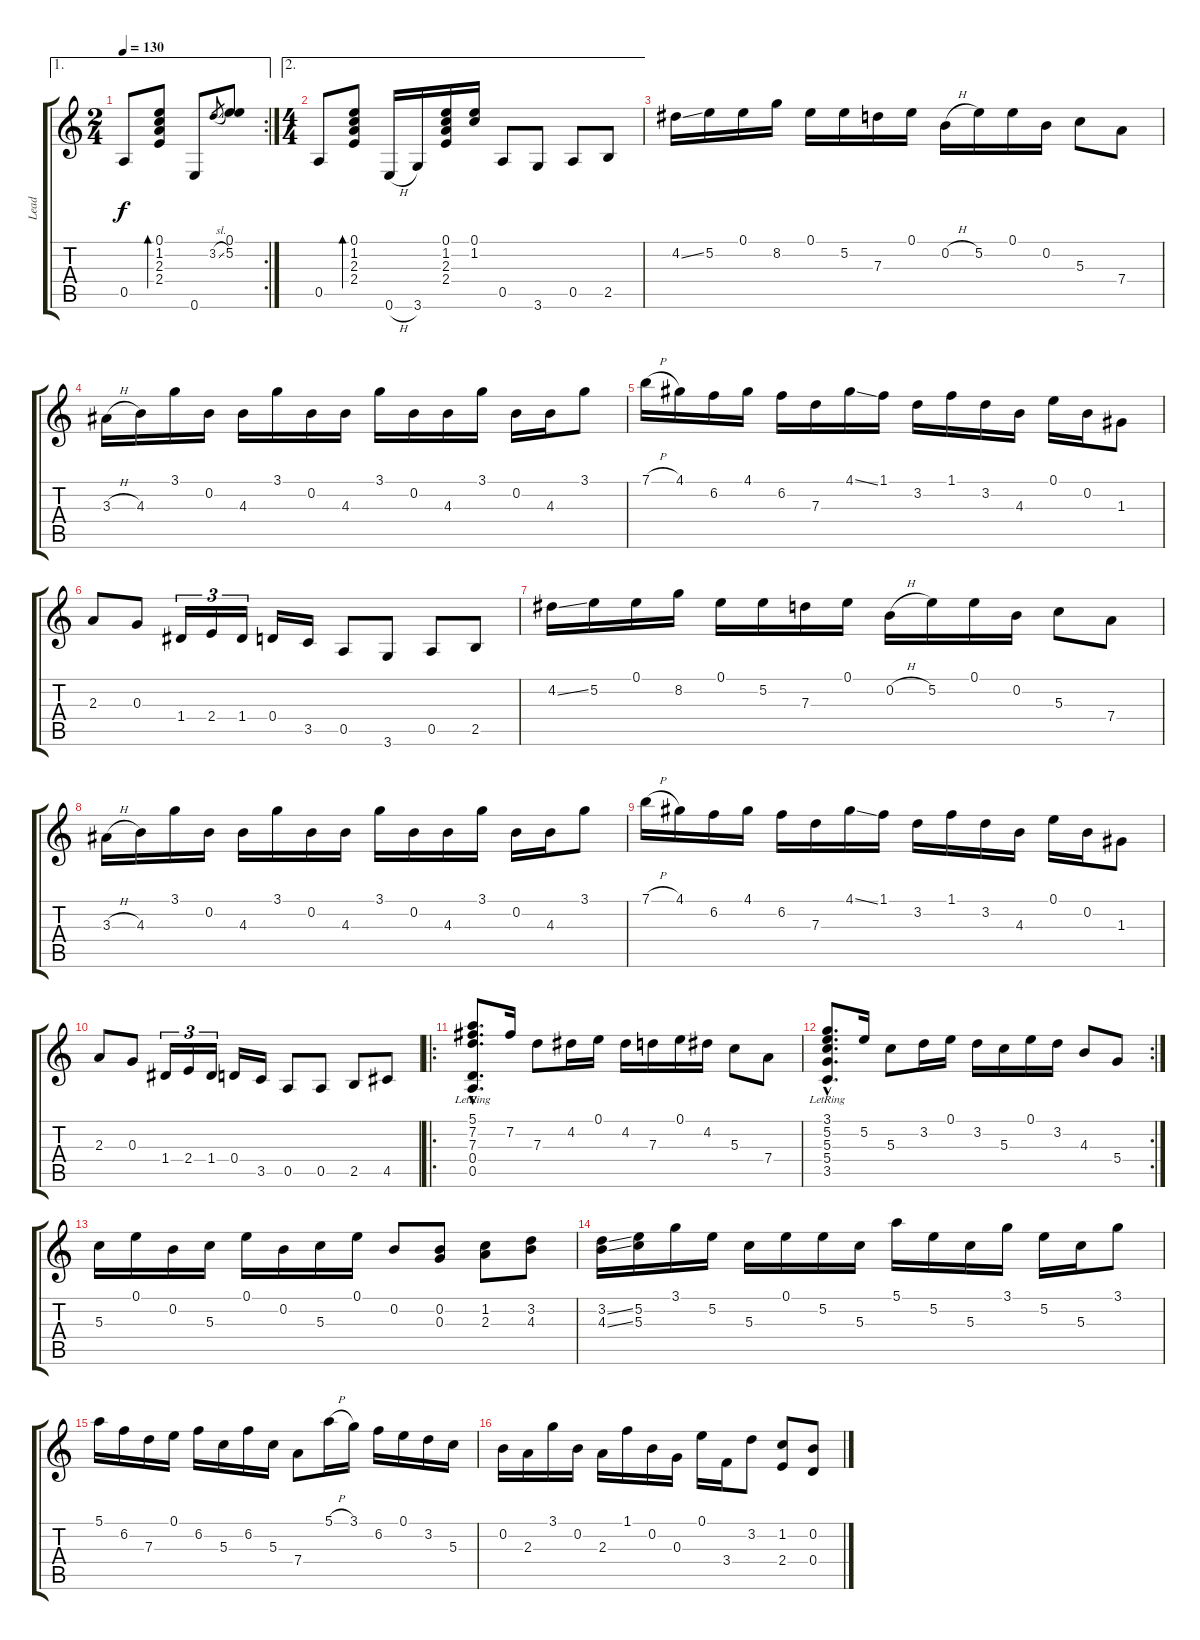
\track ("Lead" "Lead") {instrument acousticguitarsteel}
\staff {score tabs}
\tuning (E4 B3 G3 D3 A2 E2) {hide}
\ae 1
\rc 2
\ts (2 4)
\tempo 130
\clef g2
\ks c
0.5.8{dy f} (0.1 1.2 2.3 2.4).8{bd 120} 0.6.8 3.2{sl}.8{gr} (0.1 5.2).8{volume 16} |
\ae 2
\ts (4 4)
0.5.8 (0.1 1.2 2.3 2.4).8{bd 240} 0.6{h}.16 3.6.16 (0.1 1.2 2.3 2.4).16 (0.1 1.2).16 0.5.8 3.6.8 0.5.8 2.5.8 |
4.2{ss}.16{volume 16} 5.2.16 0.1.16 8.2.16 0.1.16 5.2.16 7.3.16 0.1.16 0.2{h}.16 5.2.16 0.1.16 0.2.16 5.3.8 7.4.8 |
3.3{h}.16 4.3.16 3.1.16 0.2.16 4.3.16 3.1.16 0.2.16 4.3.16 3.1.16 0.2.16 4.3.16 3.1.16 0.2.16 4.3.16 3.1.8 |
7.1{h}.16 4.1.16 6.2.16 4.1.16 6.2.16 7.3.16 4.1{ss}.16 1.1.16 3.2.16 1.1.16 3.2.16 4.3.16 0.1.16 0.2.16 1.3.8 |
2.3.8 0.3.8 1.4.16{tu (3 2)} 2.4.16{tu (3 2)} 1.4.16{tu (3 2)} 0.4.16 3.5.16 0.5.8 3.6.8 0.5.8 2.5.8 |
4.2{ss}.16 5.2.16 0.1.16 8.2.16 0.1.16 5.2.16 7.3.16 0.1.16 0.2{h}.16 5.2.16 0.1.16 0.2.16 5.3.8 7.4.8 |
3.3{h}.16 4.3.16 3.1.16 0.2.16 4.3.16 3.1.16 0.2.16 4.3.16 3.1.16 0.2.16 4.3.16 3.1.16 0.2.16 4.3.16 3.1.8 |
7.1{h}.16 4.1.16 6.2.16 4.1.16 6.2.16 7.3.16 4.1{ss}.16 1.1.16 3.2.16 1.1.16 3.2.16 4.3.16 0.1.16 0.2.16 1.3.8 |
2.3.8 0.3.8 1.4.16{tu (3 2)} 2.4.16{tu (3 2)} 1.4.16{tu (3 2)} 0.4.16 3.5.16 0.5.8 0.5.8 2.5.8 4.5.8 |
\ro
(5.1{hac} 7.2{hac lr} 7.3{hac} 0.4{hac} 0.5{hac}).8{d} 7.2.16 7.3.8 4.2.16 0.1.16 4.2.16 7.3.16 0.1.16 4.2.16 5.3.8 7.4.8 |
\rc 2
(3.1{hac} 5.2{hac} 5.3{hac lr} 5.4{hac} 3.5{hac}).8{d} 5.2.16 5.3.8 3.2.16 0.1.16 3.2.16 5.3.16 0.1.16 3.2.16 4.3.8 5.4.8 |
5.3.16 0.1.16 0.2.16 5.3.16 0.1.16 0.2.16 5.3.16 0.1.16 0.2.8 (0.2 0.3).8 (1.2 2.3).8 (3.2 4.3).8 |
(3.2{ss} 4.3{ss}).16 (5.2 5.3).16 3.1.16 5.2.16 5.3.16 0.1.16 5.2.16 5.3.16 5.1.16 5.2.16 5.3.16 3.1.16 5.2.16 5.3.16 3.1.8 |
5.1.16 6.2.16 7.3.16 0.1.16 6.2.16 5.3.16 6.2.16 5.3.16 7.4.8 5.1{h}.16 3.1.16 6.2.16 0.1.16 3.2.16 5.3.16 |
0.2.16 2.3.16 3.1.16 0.2.16 2.3.16 1.1.16 0.2.16 0.3.16 0.1.16 3.4.16 3.2.8 (1.2 2.4).8 (0.2 0.4).8
